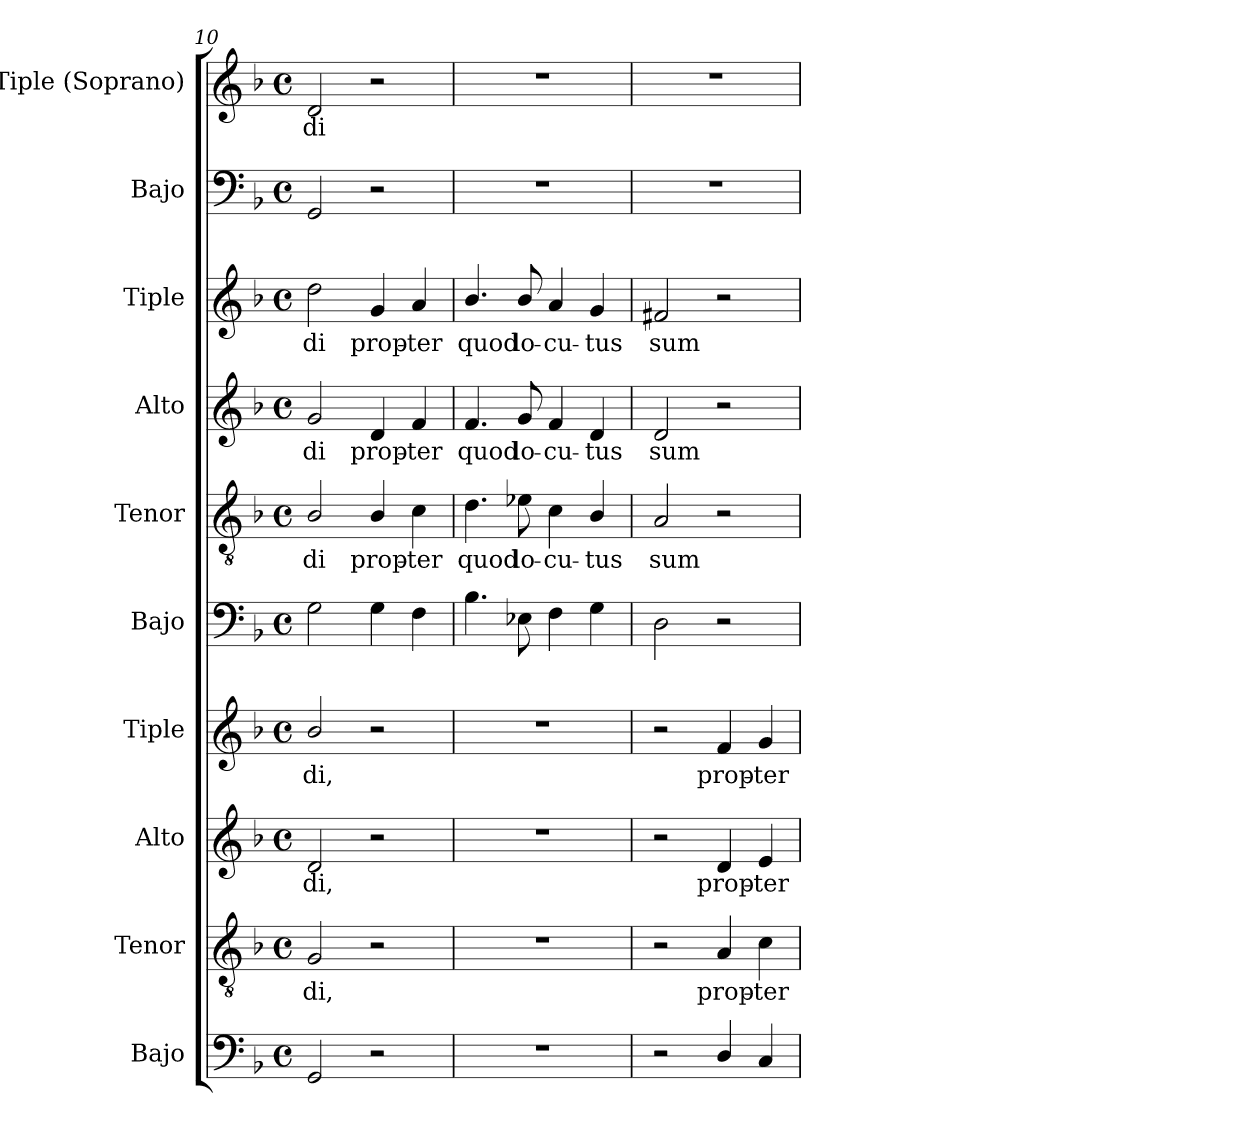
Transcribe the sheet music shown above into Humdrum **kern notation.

**kern	**kern	**text	**kern	**text	**kern	**text	**kern	**kern	**text	**kern	**text	**kern	**text	**kern	**kern	**text
*part10	*part9	*part9	*part8	*part8	*part7	*part7	*part6	*part5	*part5	*part4	*part4	*part3	*part3	*part2	*part1	*part1
*staff10	*staff9	*staff9	*staff8	*staff8	*staff7	*staff7	*staff6	*staff5	*staff5	*staff4	*staff4	*staff3	*staff3	*staff2	*staff1	*staff1
*I"Bajo	*I"Tenor	*	*I"Alto	*	*I"Tiple	*	*I"Bajo	*I"Tenor	*	*I"Alto	*	*I"Tiple	*	*I"Bajo	*I"Tiple (Soprano)	*
*I'B.	*I'T.	*	*I'A.	*	*	*	*I'B.	*I'T.	*	*I'A.	*	*	*	*I'B.	*I'S.	*
*clefF4	*clefGv2	*	*clefG2	*	*clefG2	*	*clefF4	*clefGv2	*	*clefG2	*	*clefG2	*	*clefF4	*clefG2	*
*	*ITrd7c12	*	*	*	*	*	*	*ITrd7c12	*	*	*	*	*	*	*	*
*k[b-]	*k[b-]	*	*k[b-]	*	*k[b-]	*	*k[b-]	*k[b-]	*	*k[b-]	*	*k[b-]	*	*k[b-]	*k[b-]	*
*F:	*F:	*	*F:	*	*F:	*	*F:	*F:	*	*F:	*	*F:	*	*F:	*F:	*
*M4/4	*M4/4	*	*M4/4	*	*M4/4	*	*M4/4	*M4/4	*	*M4/4	*	*M4/4	*	*M4/4	*M4/4	*
*met(c)	*met(c)	*	*met(c)	*	*met(c)	*	*met(c)	*met(c)	*	*met(c)	*	*met(c)	*	*met(c)	*met(c)	*
=10	=10	=10	=10	=10	=10	=10	=10	=10	=10	=10	=10	=10	=10	=10	=10	=10
!	!	!LO:LY:b:color=#000000	!	!	!	!	!	!	!	!	!	!	!	!	!	!
!	!	!	!	!LO:LY:b:color=#000000	!	!	!	!	!	!	!	!	!	!	!	!
!	!	!	!	!	!	!LO:LY:b:color=#000000	!	!	!	!	!	!	!	!	!	!
!	!	!	!	!	!	!	!	!	!LO:LY:b:color=#000000	!	!	!	!	!	!	!
!	!	!	!	!	!	!	!	!	!	!	!LO:LY:b:color=#000000	!	!	!	!	!
!	!	!	!	!	!	!	!	!	!	!	!	!	!LO:LY:b:color=#000000	!	!	!
!	!	!	!	!	!	!	!	!	!	!	!	!	!	!	!	!LO:LY:b:color=#000000
2GGi/	2GGi/	-di,	2di/	-di,	2b-i/	-di,	2Gi\	2BB-i/	-di	2gi/	-di	2ddi\	-di	2GGi/	2di/	-di
!	!	!	!	!	!	!	!	!	!LO:LY:b:color=#000000	!	!	!	!	!	!	!
!	!	!	!	!	!	!	!	!	!	!	!LO:LY:b:color=#000000	!	!	!	!	!
!	!	!	!	!	!	!	!	!	!	!	!	!	!LO:LY:b:color=#000000	!	!	!
2r	2r	.	2r	.	2r	.	4Gi\	4BB-i/	prop-	4di/	prop-	4gi/	prop-	2r	2r	.
!	!	!	!	!	!	!	!	!	!LO:LY:b:color=#000000	!	!	!	!	!	!	!
!	!	!	!	!	!	!	!	!	!	!	!LO:LY:b:color=#000000	!	!	!	!	!
!	!	!	!	!	!	!	!	!	!	!	!	!	!LO:LY:b:color=#000000	!	!	!
.	.	.	.	.	.	.	4Fi\	4Ci\	-ter	4fi/	-ter	4ai/	-ter	.	.	.
=11	=11	=11	=11	=11	=11	=11	=11	=11	=11	=11	=11	=11	=11	=11	=11	=11
!	!	!	!	!	!	!	!	!	!LO:LY:b:color=#000000	!	!	!	!	!	!	!
!	!	!	!	!	!	!	!	!	!	!	!LO:LY:b:color=#000000	!	!	!	!	!
!	!	!	!	!	!	!	!	!	!	!	!	!	!LO:LY:b:color=#000000	!	!	!
1r	1r	.	1r	.	1r	.	4.B-i\	4.Di\	quod	4.fi/	quod	4.b-i/	quod	1r	1r	.
!	!	!	!	!	!	!	!	!	!LO:LY:b:color=#000000	!	!	!	!	!	!	!
!	!	!	!	!	!	!	!	!	!	!	!LO:LY:b:color=#000000	!	!	!	!	!
!	!	!	!	!	!	!	!	!	!	!	!	!	!LO:LY:b:color=#000000	!	!	!
.	.	.	.	.	.	.	8E-Xi\	8E-Xi\	lo-	8gi/	lo-	8b-i/	lo-	.	.	.
!	!	!	!	!	!	!	!	!	!LO:LY:b:color=#000000	!	!	!	!	!	!	!
!	!	!	!	!	!	!	!	!	!	!	!LO:LY:b:color=#000000	!	!	!	!	!
!	!	!	!	!	!	!	!	!	!	!	!	!	!LO:LY:b:color=#000000	!	!	!
.	.	.	.	.	.	.	4Fi\	4Ci\	-cu-	4fi/	-cu-	4ai/	-cu-	.	.	.
!	!	!	!	!	!	!	!	!	!LO:LY:b:color=#000000	!	!	!	!	!	!	!
!	!	!	!	!	!	!	!	!	!	!	!LO:LY:b:color=#000000	!	!	!	!	!
!	!	!	!	!	!	!	!	!	!	!	!	!	!LO:LY:b:color=#000000	!	!	!
.	.	.	.	.	.	.	4Gi\	4BB-i/	-tus	4di/	-tus	4gi/	-tus	.	.	.
=12	=12	=12	=12	=12	=12	=12	=12	=12	=12	=12	=12	=12	=12	=12	=12	=12
!	!	!	!	!	!	!	!	!	!LO:LY:b:color=#000000	!	!	!	!	!	!	!
!	!	!	!	!	!	!	!	!	!	!	!LO:LY:b:color=#000000	!	!	!	!	!
!	!	!	!	!	!	!	!	!	!	!	!	!	!LO:LY:b:color=#000000	!	!	!
2r	2r	.	2r	.	2r	.	2Di\	2AAi/	sum	2di/	sum	2f#Xi/	sum	1r	1r	.
!	!	!LO:LY:b:color=#000000	!	!	!	!	!	!	!	!	!	!	!	!	!	!
!	!	!	!	!LO:LY:b:color=#000000	!	!	!	!	!	!	!	!	!	!	!	!
!	!	!	!	!	!	!LO:LY:b:color=#000000	!	!	!	!	!	!	!	!	!	!
4Di/	4AAi/	prop-	4di/	prop-	4fi/	prop-	2r	2r	.	2r	.	2r	.	.	.	.
!	!	!LO:LY:b:color=#000000	!	!	!	!	!	!	!	!	!	!	!	!	!	!
!	!	!	!	!LO:LY:b:color=#000000	!	!	!	!	!	!	!	!	!	!	!	!
!	!	!	!	!	!	!LO:LY:b:color=#000000	!	!	!	!	!	!	!	!	!	!
4Ci/	4Ci\	-ter	4ei/	-ter	4gi/	-ter	.	.	.	.	.	.	.	.	.	.
=	=	=	=	=	=	=	=	=	=	=	=	=	=	=	=	=
*-	*-	*-	*-	*-	*-	*-	*-	*-	*-	*-	*-	*-	*-	*-	*-	*-
